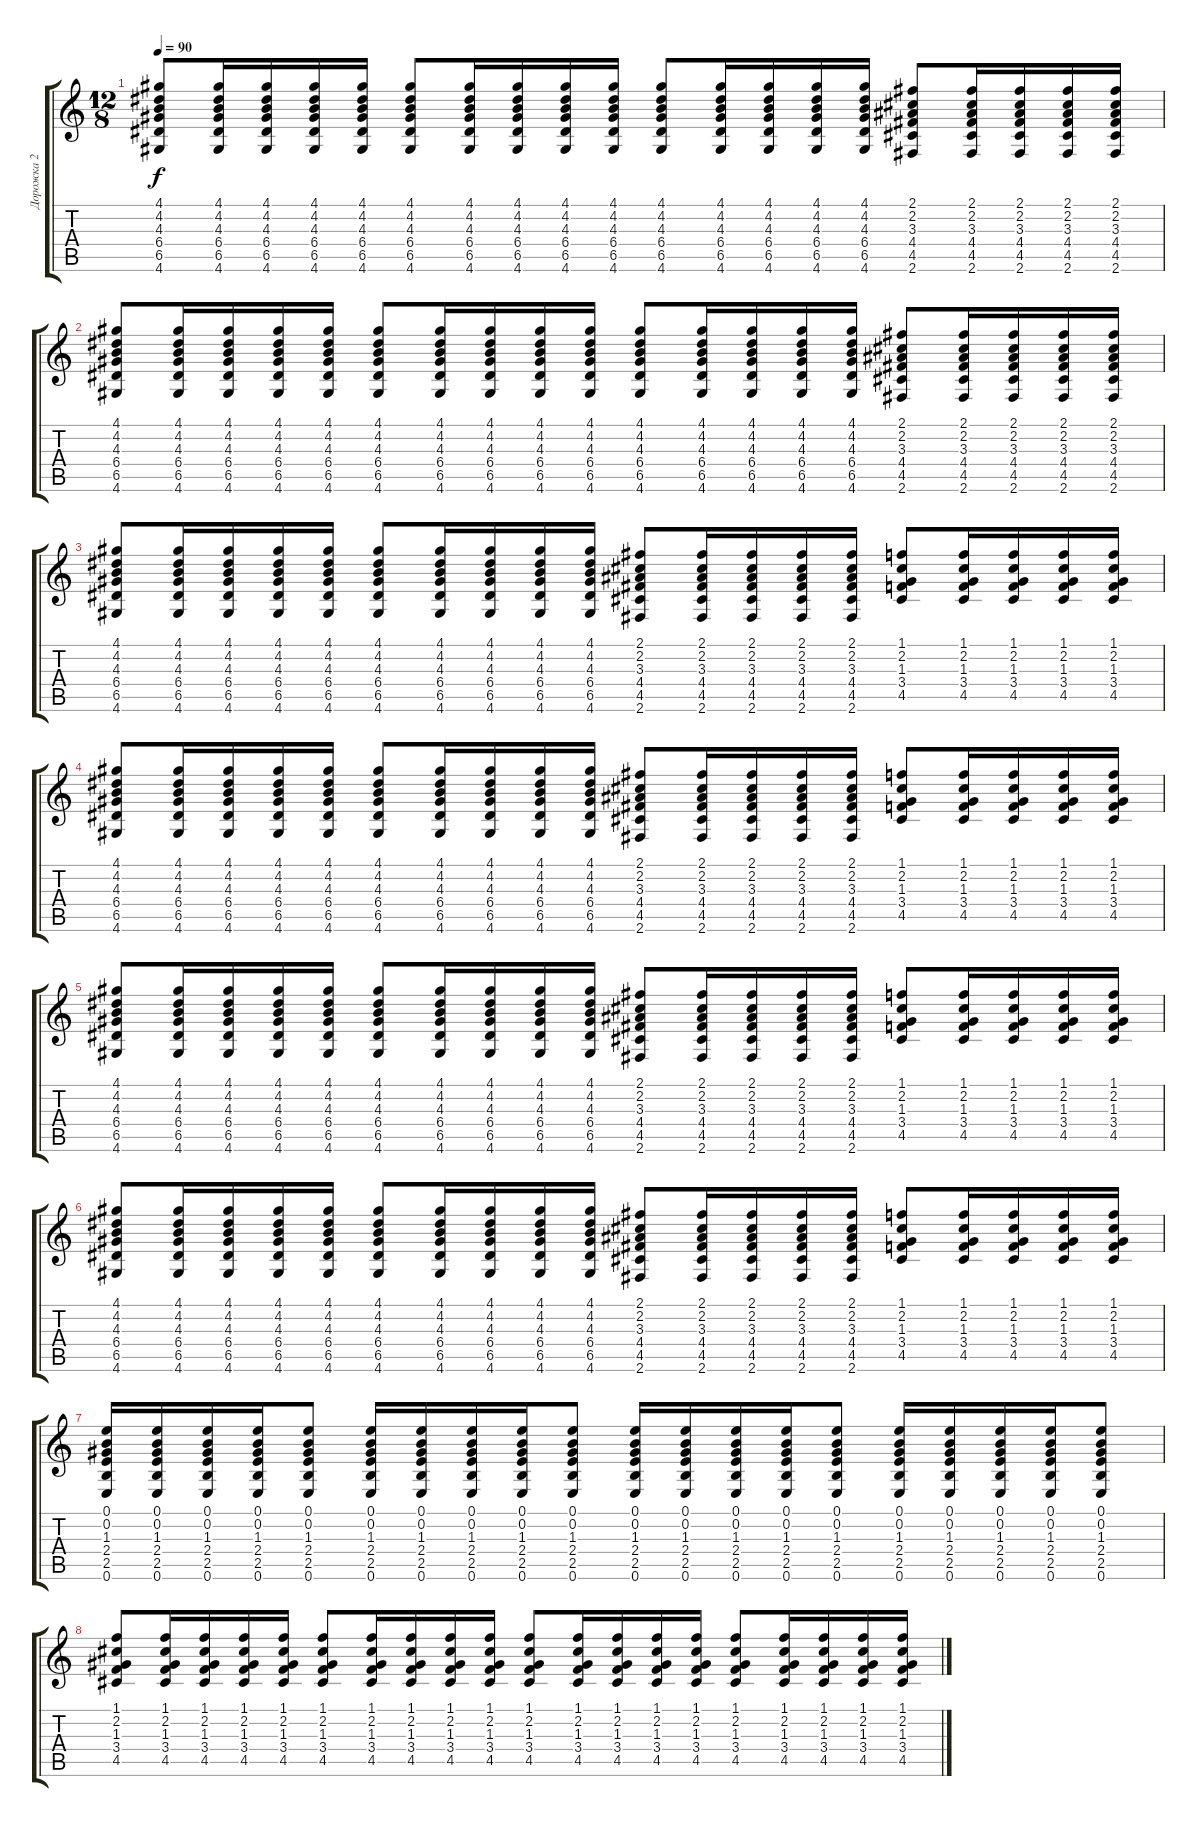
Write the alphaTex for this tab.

\track ("Дорожка 2" "Дорожка 2") {instrument acousticguitarsteel}
\staff {score tabs}
\tuning (E4 B3 G3 D3 A2 E2) {hide}
\ts (12 8)
\tempo 90
\clef g2
\ks c
(4.1 4.2 4.3 6.4 6.5 4.6).8{dy f} (4.1 4.2 4.3 6.4 6.5 4.6).16 (4.1 4.2 4.3 6.4 6.5 4.6).16 (4.1 4.2 4.3 6.4 6.5 4.6).16 (4.1 4.2 4.3 6.4 6.5 4.6).16 (4.1 4.2 4.3 6.4 6.5 4.6).8 (4.1 4.2 4.3 6.4 6.5 4.6).16 (4.1 4.2 4.3 6.4 6.5 4.6).16 (4.1 4.2 4.3 6.4 6.5 4.6).16 (4.1 4.2 4.3 6.4 6.5 4.6).16 (4.1 4.2 4.3 6.4 6.5 4.6).8 (4.1 4.2 4.3 6.4 6.5 4.6).16 (4.1 4.2 4.3 6.4 6.5 4.6).16 (4.1 4.2 4.3 6.4 6.5 4.6).16 (4.1 4.2 4.3 6.4 6.5 4.6).16 (2.1 2.2 3.3 4.4 4.5 2.6).8 (2.1 2.2 3.3 4.4 4.5 2.6).16 (2.1 2.2 3.3 4.4 4.5 2.6).16 (2.1 2.2 3.3 4.4 4.5 2.6).16 (2.1 2.2 3.3 4.4 4.5 2.6).16 |
(4.1 4.2 4.3 6.4 6.5 4.6).8 (4.1 4.2 4.3 6.4 6.5 4.6).16 (4.1 4.2 4.3 6.4 6.5 4.6).16 (4.1 4.2 4.3 6.4 6.5 4.6).16 (4.1 4.2 4.3 6.4 6.5 4.6).16 (4.1 4.2 4.3 6.4 6.5 4.6).8 (4.1 4.2 4.3 6.4 6.5 4.6).16 (4.1 4.2 4.3 6.4 6.5 4.6).16 (4.1 4.2 4.3 6.4 6.5 4.6).16 (4.1 4.2 4.3 6.4 6.5 4.6).16 (4.1 4.2 4.3 6.4 6.5 4.6).8 (4.1 4.2 4.3 6.4 6.5 4.6).16 (4.1 4.2 4.3 6.4 6.5 4.6).16 (4.1 4.2 4.3 6.4 6.5 4.6).16 (4.1 4.2 4.3 6.4 6.5 4.6).16 (2.1 2.2 3.3 4.4 4.5 2.6).8 (2.1 2.2 3.3 4.4 4.5 2.6).16 (2.1 2.2 3.3 4.4 4.5 2.6).16 (2.1 2.2 3.3 4.4 4.5 2.6).16 (2.1 2.2 3.3 4.4 4.5 2.6).16 |
(4.1 4.2 4.3 6.4 6.5 4.6).8 (4.1 4.2 4.3 6.4 6.5 4.6).16 (4.1 4.2 4.3 6.4 6.5 4.6).16 (4.1 4.2 4.3 6.4 6.5 4.6).16 (4.1 4.2 4.3 6.4 6.5 4.6).16 (4.1 4.2 4.3 6.4 6.5 4.6).8 (4.1 4.2 4.3 6.4 6.5 4.6).16 (4.1 4.2 4.3 6.4 6.5 4.6).16 (4.1 4.2 4.3 6.4 6.5 4.6).16 (4.1 4.2 4.3 6.4 6.5 4.6).16 (2.1 2.2 3.3 4.4 4.5 2.6).8 (2.1 2.2 3.3 4.4 4.5 2.6).16 (2.1 2.2 3.3 4.4 4.5 2.6).16 (2.1 2.2 3.3 4.4 4.5 2.6).16 (2.1 2.2 3.3 4.4 4.5 2.6).16 (1.1 2.2 1.3 3.4 4.5).8 (1.1 2.2 1.3 3.4 4.5).16 (1.1 2.2 1.3 3.4 4.5).16 (1.1 2.2 1.3 3.4 4.5).16 (1.1 2.2 1.3 3.4 4.5).16 |
(4.1 4.2 4.3 6.4 6.5 4.6).8 (4.1 4.2 4.3 6.4 6.5 4.6).16 (4.1 4.2 4.3 6.4 6.5 4.6).16 (4.1 4.2 4.3 6.4 6.5 4.6).16 (4.1 4.2 4.3 6.4 6.5 4.6).16 (4.1 4.2 4.3 6.4 6.5 4.6).8 (4.1 4.2 4.3 6.4 6.5 4.6).16 (4.1 4.2 4.3 6.4 6.5 4.6).16 (4.1 4.2 4.3 6.4 6.5 4.6).16 (4.1 4.2 4.3 6.4 6.5 4.6).16 (2.1 2.2 3.3 4.4 4.5 2.6).8 (2.1 2.2 3.3 4.4 4.5 2.6).16 (2.1 2.2 3.3 4.4 4.5 2.6).16 (2.1 2.2 3.3 4.4 4.5 2.6).16 (2.1 2.2 3.3 4.4 4.5 2.6).16 (1.1 2.2 1.3 3.4 4.5).8 (1.1 2.2 1.3 3.4 4.5).16 (1.1 2.2 1.3 3.4 4.5).16 (1.1 2.2 1.3 3.4 4.5).16 (1.1 2.2 1.3 3.4 4.5).16 |
(4.1 4.2 4.3 6.4 6.5 4.6).8 (4.1 4.2 4.3 6.4 6.5 4.6).16 (4.1 4.2 4.3 6.4 6.5 4.6).16 (4.1 4.2 4.3 6.4 6.5 4.6).16 (4.1 4.2 4.3 6.4 6.5 4.6).16 (4.1 4.2 4.3 6.4 6.5 4.6).8 (4.1 4.2 4.3 6.4 6.5 4.6).16 (4.1 4.2 4.3 6.4 6.5 4.6).16 (4.1 4.2 4.3 6.4 6.5 4.6).16 (4.1 4.2 4.3 6.4 6.5 4.6).16 (2.1 2.2 3.3 4.4 4.5 2.6).8 (2.1 2.2 3.3 4.4 4.5 2.6).16 (2.1 2.2 3.3 4.4 4.5 2.6).16 (2.1 2.2 3.3 4.4 4.5 2.6).16 (2.1 2.2 3.3 4.4 4.5 2.6).16 (1.1 2.2 1.3 3.4 4.5).8 (1.1 2.2 1.3 3.4 4.5).16 (1.1 2.2 1.3 3.4 4.5).16 (1.1 2.2 1.3 3.4 4.5).16 (1.1 2.2 1.3 3.4 4.5).16 |
(4.1 4.2 4.3 6.4 6.5 4.6).8 (4.1 4.2 4.3 6.4 6.5 4.6).16 (4.1 4.2 4.3 6.4 6.5 4.6).16 (4.1 4.2 4.3 6.4 6.5 4.6).16 (4.1 4.2 4.3 6.4 6.5 4.6).16 (4.1 4.2 4.3 6.4 6.5 4.6).8 (4.1 4.2 4.3 6.4 6.5 4.6).16 (4.1 4.2 4.3 6.4 6.5 4.6).16 (4.1 4.2 4.3 6.4 6.5 4.6).16 (4.1 4.2 4.3 6.4 6.5 4.6).16 (2.1 2.2 3.3 4.4 4.5 2.6).8 (2.1 2.2 3.3 4.4 4.5 2.6).16 (2.1 2.2 3.3 4.4 4.5 2.6).16 (2.1 2.2 3.3 4.4 4.5 2.6).16 (2.1 2.2 3.3 4.4 4.5 2.6).16 (1.1 2.2 1.3 3.4 4.5).8 (1.1 2.2 1.3 3.4 4.5).16 (1.1 2.2 1.3 3.4 4.5).16 (1.1 2.2 1.3 3.4 4.5).16 (1.1 2.2 1.3 3.4 4.5).16 |
(0.1 0.2 1.3 2.4 2.5 0.6).16 (0.1 0.2 1.3 2.4 2.5 0.6).16 (0.1 0.2 1.3 2.4 2.5 0.6).16 (0.1 0.2 1.3 2.4 2.5 0.6).16 (0.1 0.2 1.3 2.4 2.5 0.6).8 (0.1 0.2 1.3 2.4 2.5 0.6).16 (0.1 0.2 1.3 2.4 2.5 0.6).16 (0.1 0.2 1.3 2.4 2.5 0.6).16 (0.1 0.2 1.3 2.4 2.5 0.6).16 (0.1 0.2 1.3 2.4 2.5 0.6).8 (0.1 0.2 1.3 2.4 2.5 0.6).16 (0.1 0.2 1.3 2.4 2.5 0.6).16 (0.1 0.2 1.3 2.4 2.5 0.6).16 (0.1 0.2 1.3 2.4 2.5 0.6).16 (0.1 0.2 1.3 2.4 2.5 0.6).8 (0.1 0.2 1.3 2.4 2.5 0.6).16 (0.1 0.2 1.3 2.4 2.5 0.6).16 (0.1 0.2 1.3 2.4 2.5 0.6).16 (0.1 0.2 1.3 2.4 2.5 0.6).16 (0.1 0.2 1.3 2.4 2.5 0.6).8 |
(1.1 2.2 1.3 3.4 4.5).8 (1.1 2.2 1.3 3.4 4.5).16 (1.1 2.2 1.3 3.4 4.5).16 (1.1 2.2 1.3 3.4 4.5).16 (1.1 2.2 1.3 3.4 4.5).16 (1.1 2.2 1.3 3.4 4.5).8 (1.1 2.2 1.3 3.4 4.5).16 (1.1 2.2 1.3 3.4 4.5).16 (1.1 2.2 1.3 3.4 4.5).16 (1.1 2.2 1.3 3.4 4.5).16 (1.1 2.2 1.3 3.4 4.5).8 (1.1 2.2 1.3 3.4 4.5).16 (1.1 2.2 1.3 3.4 4.5).16 (1.1 2.2 1.3 3.4 4.5).16 (1.1 2.2 1.3 3.4 4.5).16 (1.1 2.2 1.3 3.4 4.5).8 (1.1 2.2 1.3 3.4 4.5).16 (1.1 2.2 1.3 3.4 4.5).16 (1.1 2.2 1.3 3.4 4.5).16 (1.1 2.2 1.3 3.4 4.5).16
